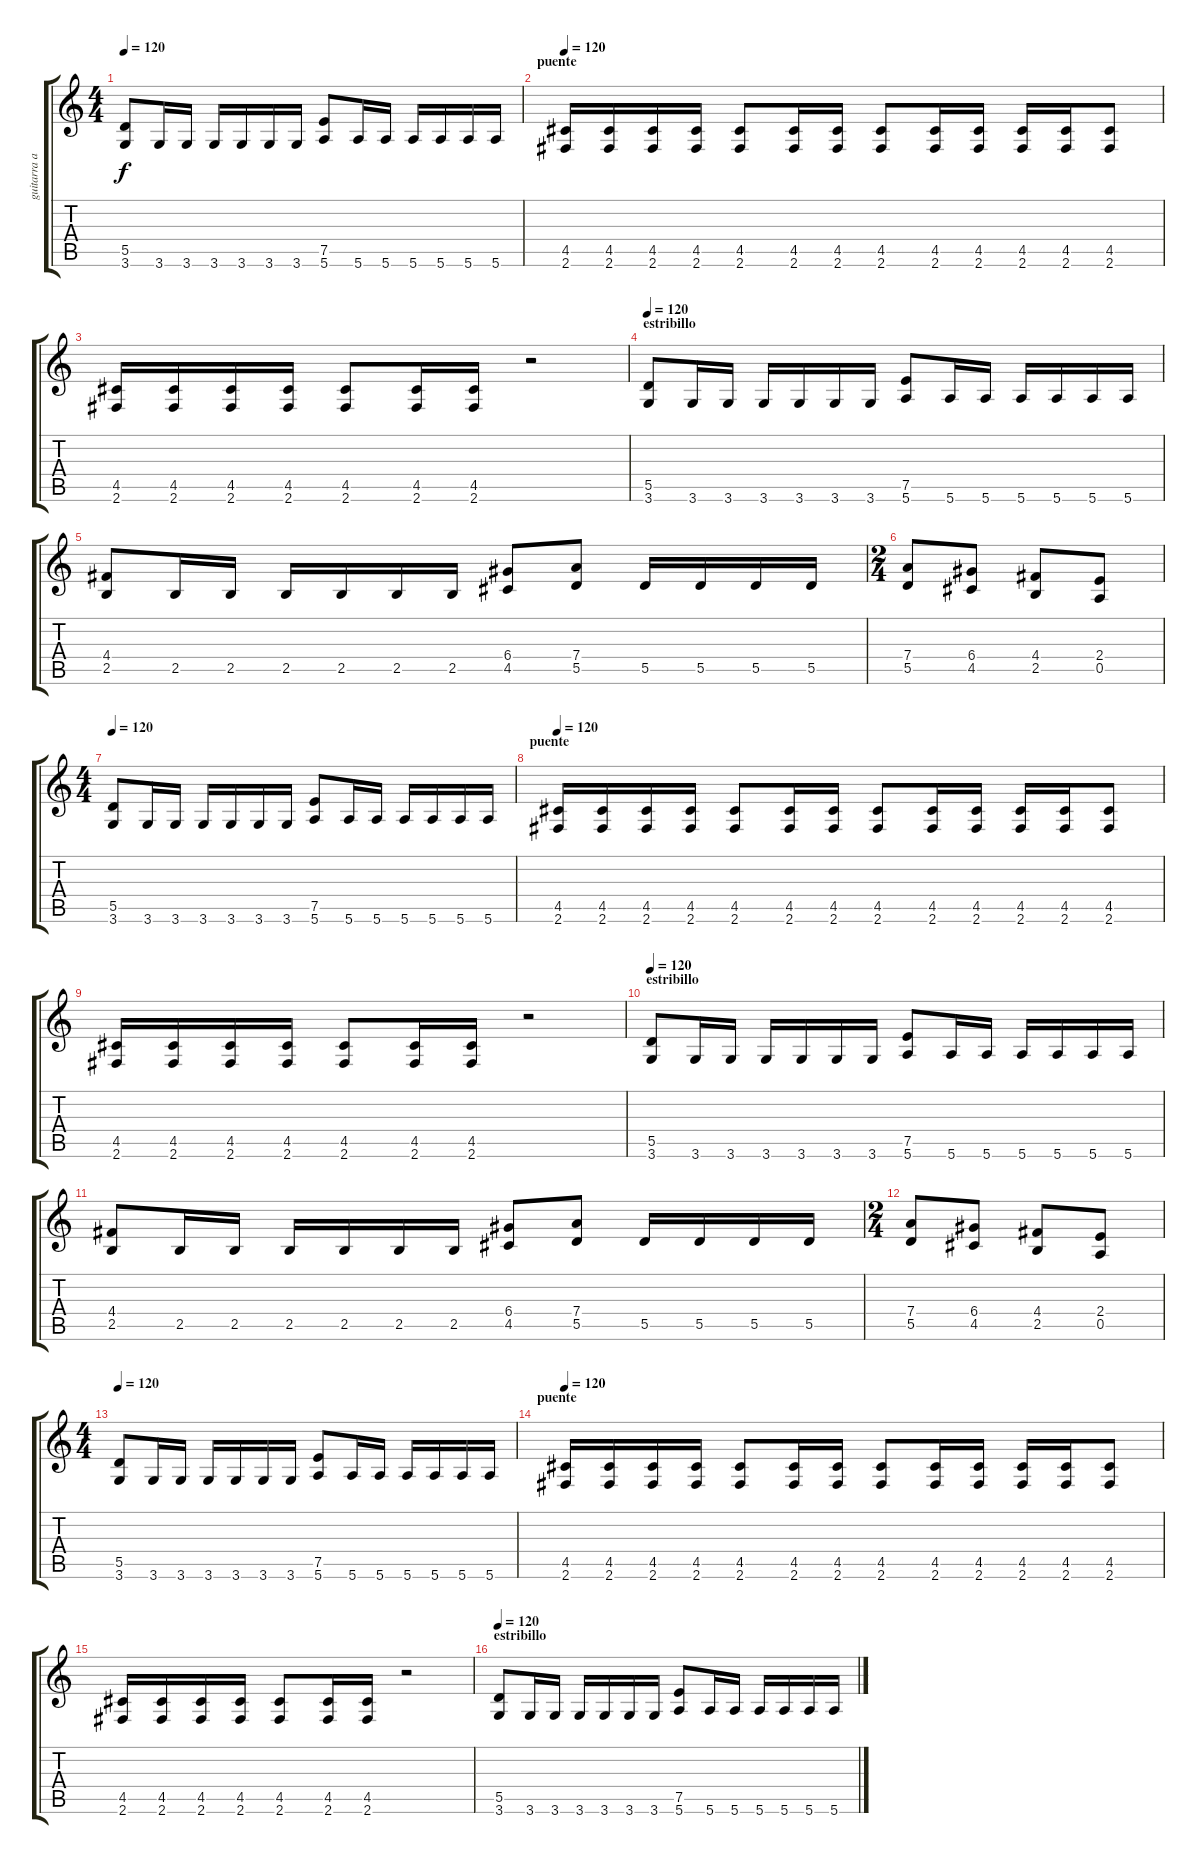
\track ("guitarra acompañamientos" "guitarra a") {instrument distortionguitar}
\staff {score tabs}
\tuning (E4 B3 G3 D3 A2 E2) {hide}
\ts (4 4)
\tempo 120
\clef g2
\ks c
(5.5 3.6).8{dy f} 3.6.16 3.6.16 3.6.16 3.6.16 3.6.16 3.6.16 (7.5 5.6).8 5.6.16 5.6.16 5.6.16 5.6.16 5.6.16 5.6.16 |
\section ("" "puente")
\tempo 120
(4.5 2.6).16 (4.5 2.6).16 (4.5 2.6).16 (4.5 2.6).16 (4.5 2.6).8 (4.5 2.6).16 (4.5 2.6).16 (4.5 2.6).8 (4.5 2.6).16 (4.5 2.6).16 (4.5 2.6).16 (4.5 2.6).16 (4.5 2.6).8 |
(4.5 2.6).16 (4.5 2.6).16 (4.5 2.6).16 (4.5 2.6).16 (4.5 2.6).8 (4.5 2.6).16 (4.5 2.6).16 r.2 |
\section ("" "estribillo")
\tempo 120
(5.5 3.6).8 3.6.16 3.6.16 3.6.16 3.6.16 3.6.16 3.6.16 (7.5 5.6).8 5.6.16 5.6.16 5.6.16 5.6.16 5.6.16 5.6.16 |
(4.4 2.5).8 2.5.16 2.5.16 2.5.16 2.5.16 2.5.16 2.5.16 (6.4 4.5).8 (7.4 5.5).8 5.5.16 5.5.16 5.5.16 5.5.16 |
\ts (2 4)
(7.4 5.5).8 (6.4 4.5).8 (4.4 2.5).8 (2.4 0.5).8 |
\ts (4 4)
\tempo 120
(5.5 3.6).8 3.6.16 3.6.16 3.6.16 3.6.16 3.6.16 3.6.16 (7.5 5.6).8 5.6.16 5.6.16 5.6.16 5.6.16 5.6.16 5.6.16 |
\section ("" "puente")
\tempo 120
(4.5 2.6).16 (4.5 2.6).16 (4.5 2.6).16 (4.5 2.6).16 (4.5 2.6).8 (4.5 2.6).16 (4.5 2.6).16 (4.5 2.6).8 (4.5 2.6).16 (4.5 2.6).16 (4.5 2.6).16 (4.5 2.6).16 (4.5 2.6).8 |
(4.5 2.6).16 (4.5 2.6).16 (4.5 2.6).16 (4.5 2.6).16 (4.5 2.6).8 (4.5 2.6).16 (4.5 2.6).16 r.2 |
\section ("" "estribillo")
\tempo 120
(5.5 3.6).8 3.6.16 3.6.16 3.6.16 3.6.16 3.6.16 3.6.16 (7.5 5.6).8 5.6.16 5.6.16 5.6.16 5.6.16 5.6.16 5.6.16 |
(4.4 2.5).8 2.5.16 2.5.16 2.5.16 2.5.16 2.5.16 2.5.16 (6.4 4.5).8 (7.4 5.5).8 5.5.16 5.5.16 5.5.16 5.5.16 |
\ts (2 4)
(7.4 5.5).8 (6.4 4.5).8 (4.4 2.5).8 (2.4 0.5).8 |
\ts (4 4)
\tempo 120
(5.5 3.6).8 3.6.16 3.6.16 3.6.16 3.6.16 3.6.16 3.6.16 (7.5 5.6).8 5.6.16 5.6.16 5.6.16 5.6.16 5.6.16 5.6.16 |
\section ("" "puente")
\tempo 120
(4.5 2.6).16 (4.5 2.6).16 (4.5 2.6).16 (4.5 2.6).16 (4.5 2.6).8 (4.5 2.6).16 (4.5 2.6).16 (4.5 2.6).8 (4.5 2.6).16 (4.5 2.6).16 (4.5 2.6).16 (4.5 2.6).16 (4.5 2.6).8 |
(4.5 2.6).16 (4.5 2.6).16 (4.5 2.6).16 (4.5 2.6).16 (4.5 2.6).8 (4.5 2.6).16 (4.5 2.6).16 r.2 |
\section ("" "estribillo")
\tempo 120
(5.5 3.6).8 3.6.16 3.6.16 3.6.16 3.6.16 3.6.16 3.6.16 (7.5 5.6).8 5.6.16 5.6.16 5.6.16 5.6.16 5.6.16 5.6.16
